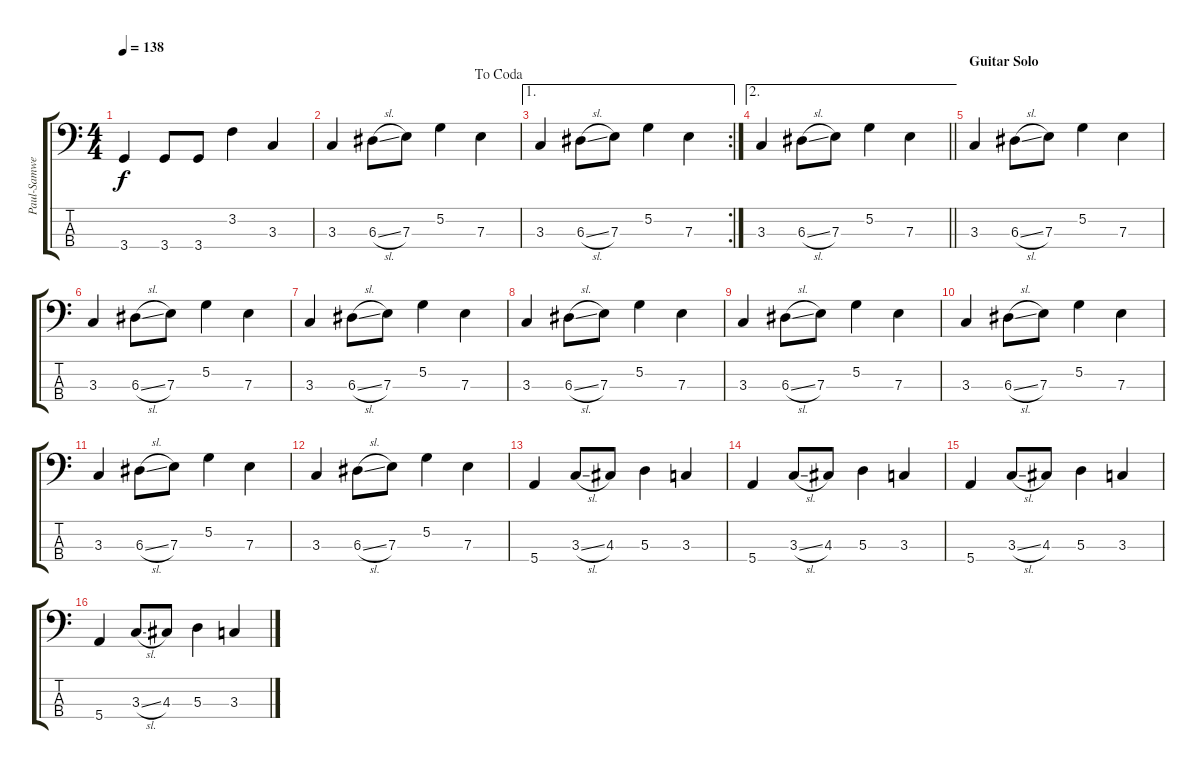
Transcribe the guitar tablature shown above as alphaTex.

\track ("Paul-Samwell- Smith - Bass" "Paul-Samwe") {instrument electricbasspick}
\staff {score tabs}
\tuning (G2 D2 A1 E1) {hide}
\ts (4 4)
\tempo 138
\clef f4
\ks c
3.4.4{dy f} 3.4.8 3.4.8 3.2.4 3.3.4 |
\jump dacoda
3.3.4 6.3{sl}.8 7.3.8 5.2.4 7.3.4 |
\ae 1
\rc 2
3.3.4 6.3{sl}.8 7.3.8 5.2.4 7.3.4 |
\ae 2
\barLineRight lightlight
3.3.4 6.3{sl}.8 7.3.8 5.2.4 7.3.4 |
\section ("" "Guitar Solo")
3.3.4 6.3{sl}.8 7.3.8 5.2.4 7.3.4 |
3.3.4 6.3{sl}.8 7.3.8 5.2.4 7.3.4 |
3.3.4 6.3{sl}.8 7.3.8 5.2.4 7.3.4 |
3.3.4 6.3{sl}.8 7.3.8 5.2.4 7.3.4 |
3.3.4 6.3{sl}.8 7.3.8 5.2.4 7.3.4 |
3.3.4 6.3{sl}.8 7.3.8 5.2.4 7.3.4 |
3.3.4 6.3{sl}.8 7.3.8 5.2.4 7.3.4 |
3.3.4 6.3{sl}.8 7.3.8 5.2.4 7.3.4 |
5.4.4 3.3{sl}.8 4.3.8 5.3.4 3.3.4 |
5.4.4 3.3{sl}.8 4.3.8 5.3.4 3.3.4 |
5.4.4 3.3{sl}.8 4.3.8 5.3.4 3.3.4 |
5.4.4 3.3{sl}.8 4.3.8 5.3.4 3.3.4
